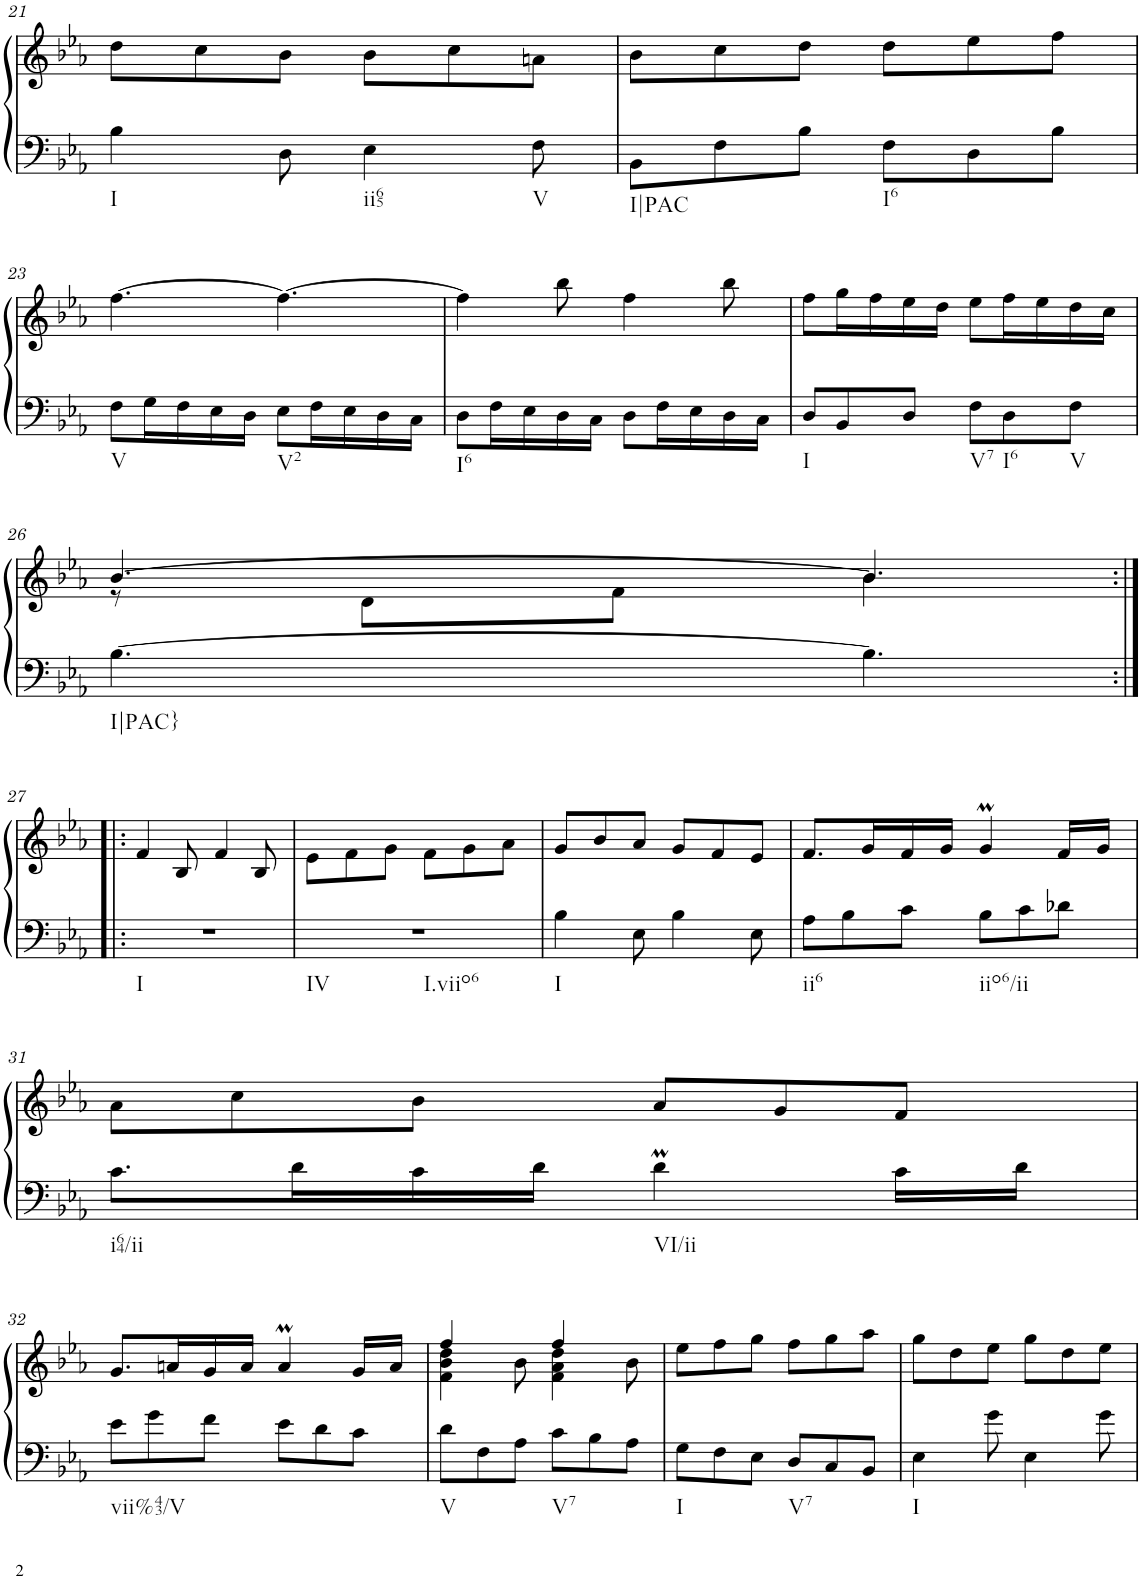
**kern	**kern
*part1	*part1
*staff2	*staff1
*I"Klavier linke Hand	*
!!LO:PB:g=z
*clefF4	*clefG2
*k[b-e-a-]	*k[b-e-a-]
*M6/8	*M6/8
=21	=21
*	*^
!LO:TX:b:t=I	!	!
4B-\	2.ryy	8dd\L
.	.	8cc\
8D\	.	8b-\J
!LO:TX:b:t=ii65	!	!
4E-\	.	8b-\L
.	.	8cc\
!LO:TX:b:t=V	!	!
8F\	.	8an\J
=22	=22	=22
!LO:TX:b:t=I|PAC	!	!
8BB-\L	2.ryy	8b-\L
8F\	.	8cc\
8B-\J	.	8dd\J
!LO:TX:b:t=I6	!	!
8F\L	.	8dd\L
8D\	.	8ee-\
8B-\J	.	8ff\J
!!LO:LB:g=z
=23	=23	=23
!LO:TX:b:t=V	!	!
*	*v	*v
8F\L	[4.ff\
16G\L	.
16F\	.
16E-\	.
16D\JJ	.
!LO:TX:b:t=V2	!
8E-\L	4.ff\_
16F\L	.
16E-\	.
16D\	.
16C\JJ	.
=24	=24
!LO:TX:b:t=I6	!
8D\L	4ff\]
16F\L	.
16E-\	.
16D\	8bb-\
16C\JJ	.
8D\L	4ff\
16F\L	.
16E-\	.
16D\	8bb-\
16C\JJ	.
=25	=25
*	*^
!LO:TX:b:t=I	!	!
8D/L	2.ryy	8ff\L
8BB-/	.	16gg\L
.	.	16ff\
8D/J	.	16ee-\
.	.	16dd\JJ
!LO:TX:b:t=V7	!	!
8F\L	.	8ee-\L
!LO:TX:b:t=I6	!	!
8D\	.	16ff\L
.	.	16ee-\
!LO:TX:b:t=V	!	!
8F\J	.	16dd\
.	.	16cc\JJ
!!LO:LB:g=z	!!
=26	=26	=26
!LO:TX:b:t=I|PAC}	!	!
[4.B-\	[4.b-/	8r
.	.	8d\L
.	.	8f\J
4.B-\]	4.b-/]	4.b-\
!!LO:LB:g=z	!!
=27:|!|:	=27:|!|:	=27:|!|:
!LO:TX:b:t=I	!	!
2.r	2.ryy	4f/
.	.	8B-/
.	.	4f/
.	.	8B-/
=28	=28	=28
!LO:TX:b:t=IV	!	!
!LO:TX:b:t=I.viio6	!	!
2.r	2.ryy	8e-\L
.	.	8f\
.	.	8g\J
.	.	8f\L
.	.	8g\
.	.	8a-\J
=29	=29	=29
!LO:TX:b:t=I	!	!
*	*v	*v
4B-\	8g/L
.	8b-/
8E-\	8a-/J
4B-\	8g/L
.	8f/
8E-\	8e-/J
=30	=30
!LO:TX:b:t=ii6	!
8A-\L	8.f/L
8B-\	.
.	16g/L
8c\J	16f/
.	16g/JJ
!LO:TX:b:t=iio6/ii	!
8B-\L	4gm/
8c\	.
8d-X\J	16f/LL
.	16g/JJ
!!LO:LB:g=z
=31	=31
!LO:TX:b:t=i64/ii	!
8.c\L	8a-\L
.	8cc\
16d\L	.
16c\	8b-\J
16d\JJ	.
!LO:TX:b:t=VI/ii	!
4dm\	8a-/L
.	8g/
16c\LL	8f/J
16d\JJ	.
!!LO:LB:g=z
=32	=32
!LO:TX:b:t=vii%43/V	!
8e-\L	8.g/L
8g\	.
.	16an/L
8f\J	16g/
.	16a/JJ
8e-\L	4am/
8d\	.
8c\J	16g/LL
.	16a/JJ
=33	=33
*	*^
!LO:TX:b:t=V	!	!
8d\L	4ff/	4f\ 4b-\ 4dd\
8F\	.	.
8A-\J	8b-\	8ryy
!LO:TX:b:t=V7	!	!
8c\L	4ff/	4f\ 4a-\ 4dd\
8B-\	.	.
8A-\J	8b-\	8ryy
=34	=34	=34
!LO:TX:b:t=I	!	!
*	*v	*v
8G\L	8ee-\L
8F\	8ff\
8E-\J	8gg\J
!LO:TX:b:t=V7	!
8D/L	8ff\L
8C/	8gg\
8BB-/J	8aa-\J
=35	=35
*	*^
!LO:TX:b:t=I	!	!
4E-\	2.ryy	8gg\L
.	.	8dd\
8g\	.	8ee-\J
4E-\	.	8gg\L
.	.	8dd\
8g\	.	8ee-\J
*	*v	*v
=	=
*-	*-
